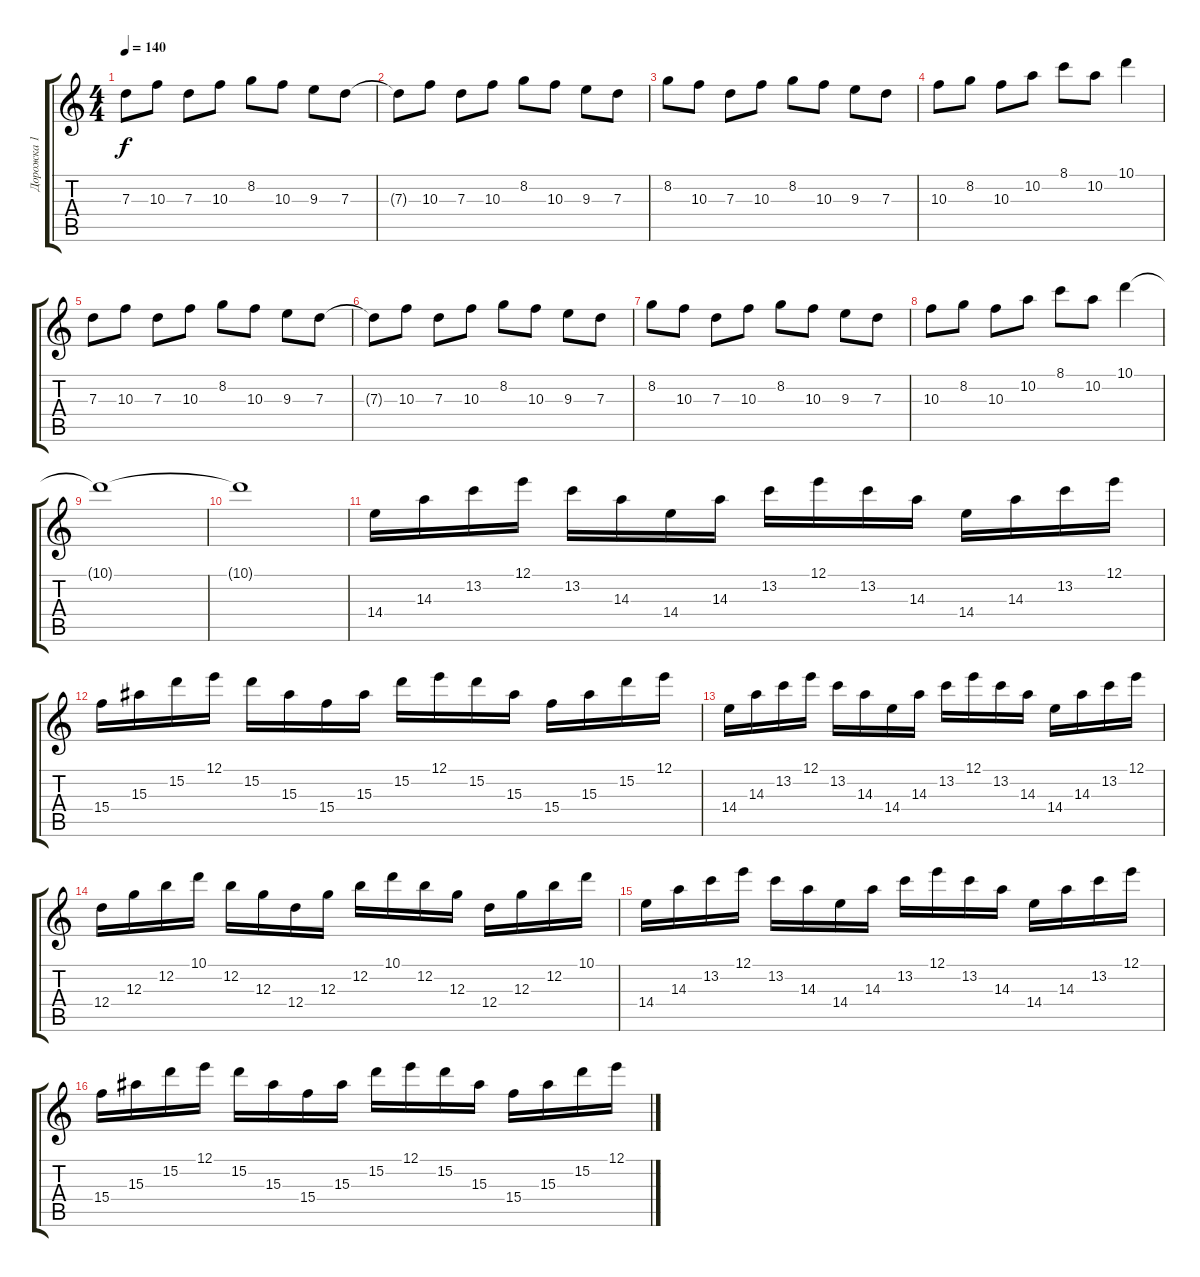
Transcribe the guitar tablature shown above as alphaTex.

\track ("Дорожка 1" "Дорожка 1") {instrument distortionguitar}
\staff {score tabs}
\tuning (E4 B3 G3 D3 A2 E2) {hide}
\ts (4 4)
\tempo 140
\clef g2
\ks c
7.3.8{dy f} 10.3.8 7.3.8 10.3.8 8.2.8 10.3.8 9.3.8 7.3.8 |
7.3{t}.8 10.3.8 7.3.8 10.3.8 8.2.8 10.3.8 9.3.8 7.3.8 |
8.2.8 10.3.8 7.3.8 10.3.8 8.2.8 10.3.8 9.3.8 7.3.8 |
10.3.8 8.2.8 10.3.8 10.2.8 8.1.8 10.2.8 10.1.4 |
7.3.8 10.3.8 7.3.8 10.3.8 8.2.8 10.3.8 9.3.8 7.3.8 |
7.3{t}.8 10.3.8 7.3.8 10.3.8 8.2.8 10.3.8 9.3.8 7.3.8 |
8.2.8 10.3.8 7.3.8 10.3.8 8.2.8 10.3.8 9.3.8 7.3.8 |
10.3.8 8.2.8 10.3.8 10.2.8 8.1.8 10.2.8 10.1.4 |
10.1{t}.1 |
10.1{t}.1 |
14.4.16 14.3.16 13.2.16 12.1.16 13.2.16 14.3.16 14.4.16 14.3.16 13.2.16 12.1.16 13.2.16 14.3.16 14.4.16 14.3.16 13.2.16 12.1.16 |
15.4.16 15.3.16 15.2.16 12.1.16 15.2.16 15.3.16 15.4.16 15.3.16 15.2.16 12.1.16 15.2.16 15.3.16 15.4.16 15.3.16 15.2.16 12.1.16 |
14.4.16 14.3.16 13.2.16 12.1.16 13.2.16 14.3.16 14.4.16 14.3.16 13.2.16 12.1.16 13.2.16 14.3.16 14.4.16 14.3.16 13.2.16 12.1.16 |
12.4.16 12.3.16 12.2.16 10.1.16 12.2.16 12.3.16 12.4.16 12.3.16 12.2.16 10.1.16 12.2.16 12.3.16 12.4.16 12.3.16 12.2.16 10.1.16 |
14.4.16 14.3.16 13.2.16 12.1.16 13.2.16 14.3.16 14.4.16 14.3.16 13.2.16 12.1.16 13.2.16 14.3.16 14.4.16 14.3.16 13.2.16 12.1.16 |
15.4.16 15.3.16 15.2.16 12.1.16 15.2.16 15.3.16 15.4.16 15.3.16 15.2.16 12.1.16 15.2.16 15.3.16 15.4.16 15.3.16 15.2.16 12.1.16
